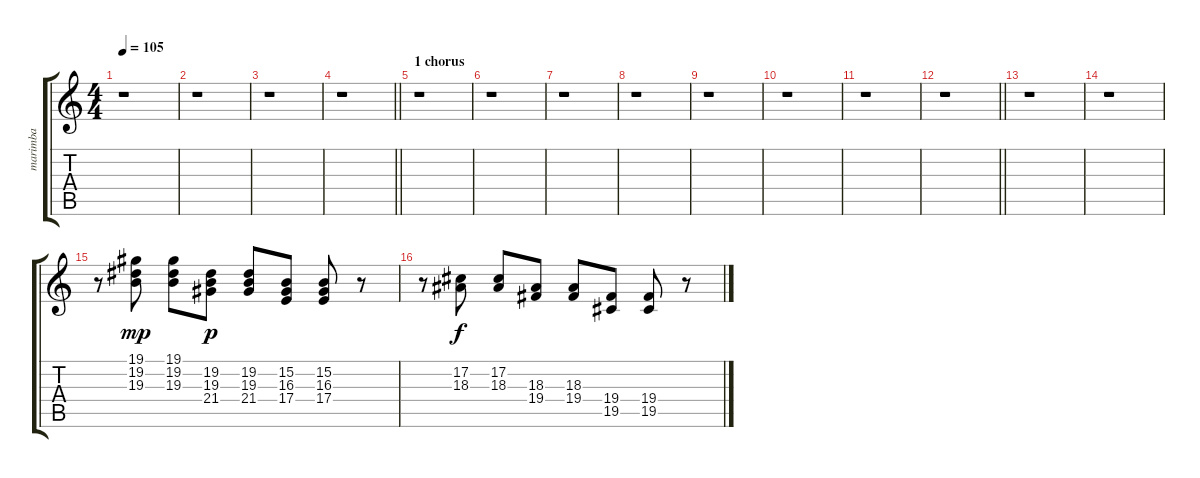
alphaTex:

\track ("marimba" "marimba") {instrument marimba}
\staff {score tabs}
\tuning (Db4 Ab3 E3 B2 Gb2 Db2) {hide}
\ts (4 4)
\tempo 105
\clef g2
\ks c
r.1{dy f} |
r.1 |
r.1 |
\barLineRight lightlight
r.1 |
\section ("" "1 chorus")
r.1 |
r.1 |
r.1 |
r.1 |
r.1 |
r.1 |
r.1 |
\barLineRight lightlight
r.1 |
\section ("" "")
r.1 |
r.1 |
r.8 (19.1 19.2 19.3).8{dy mp} (19.1 19.2 19.3).8 (19.2 19.3 21.4).8{dy p} (19.2 19.3 21.4).8 (15.2 16.3 17.4).8 (15.2 16.3 17.4).8 r.8 |
r.8 (17.2 18.3).8{dy f} (17.2 18.3).8 (18.3 19.4).8 (18.3 19.4).8 (19.4 19.5).8 (19.4 19.5).8 r.8
